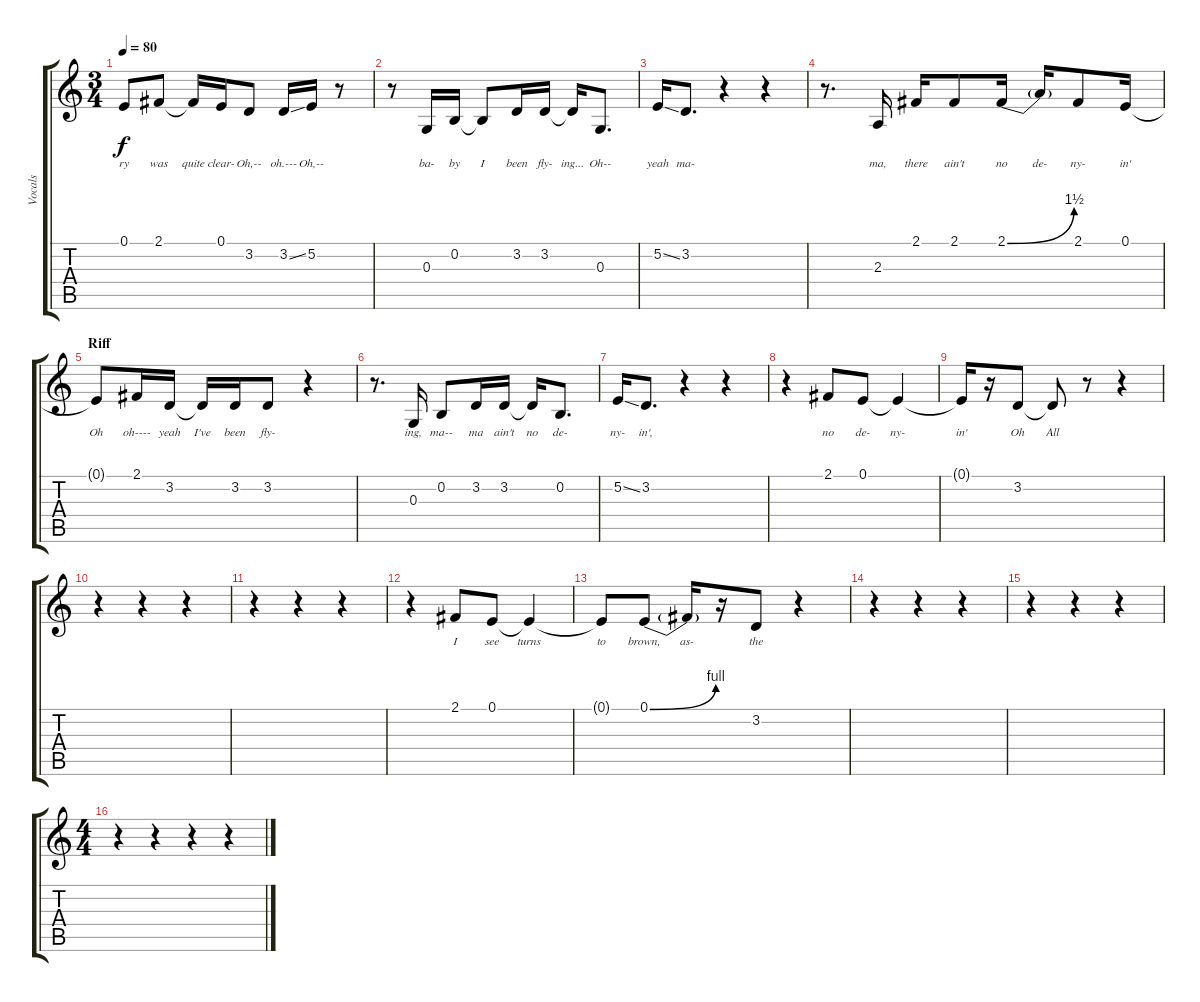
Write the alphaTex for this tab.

\track ("Vocals" "Vocals") {instrument tenorsax}
\staff {score tabs}
\tuning (E4 B3 G3 D3 A2 E2) {hide}
\ts (3 4)
\tempo 80
\clef g2
\ks c
0.1.8{lyrics (0 "ry") lyrics (1 "") lyrics (2 "") lyrics (3 "") lyrics (4 "") dy f} 2.1.8{lyrics (0 "was") lyrics (1 "") lyrics (2 "") lyrics (3 "") lyrics (4 "")} 2.1{t}.16{lyrics (0 "quite") lyrics (1 "") lyrics (2 "") lyrics (3 "") lyrics (4 "")} 0.1.16{lyrics (0 "clear-") lyrics (1 "") lyrics (2 "") lyrics (3 "") lyrics (4 "")} 3.2.8{lyrics (0 "Oh,--") lyrics (1 "") lyrics (2 "") lyrics (3 "") lyrics (4 "")} 3.2{ss}.16{lyrics (0 "oh.---") lyrics (1 "") lyrics (2 "") lyrics (3 "") lyrics (4 "")} 5.2.16{lyrics (0 "Oh,--") lyrics (1 "") lyrics (2 "") lyrics (3 "") lyrics (4 "")} r.8 |
r.8 0.3.16{lyrics (0 "ba-") lyrics (1 "") lyrics (2 "") lyrics (3 "") lyrics (4 "")} 0.2.16{lyrics (0 "by") lyrics (1 "") lyrics (2 "") lyrics (3 "") lyrics (4 "")} 0.2{t}.8{lyrics (0 "I") lyrics (1 "") lyrics (2 "") lyrics (3 "") lyrics (4 "")} 3.2.16{lyrics (0 "been") lyrics (1 "") lyrics (2 "") lyrics (3 "") lyrics (4 "")} 3.2.16{lyrics (0 "fly-") lyrics (1 "") lyrics (2 "") lyrics (3 "") lyrics (4 "")} 3.2{t}.16{lyrics (0 "ing...") lyrics (1 "") lyrics (2 "") lyrics (3 "") lyrics (4 "")} 0.3.8{d lyrics (0 "Oh--") lyrics (1 "") lyrics (2 "") lyrics (3 "") lyrics (4 "")} |
5.2{ss}.16{lyrics (0 "yeah") lyrics (1 "") lyrics (2 "") lyrics (3 "") lyrics (4 "")} 3.2.8{d lyrics (0 "ma-") lyrics (1 "") lyrics (2 "") lyrics (3 "") lyrics (4 "")} r.4 r.4 |
r.8{d} 2.3.16{lyrics (0 "ma,") lyrics (1 "") lyrics (2 "") lyrics (3 "") lyrics (4 "")} 2.1.16{lyrics (0 "there") lyrics (1 "") lyrics (2 "") lyrics (3 "") lyrics (4 "")} 2.1.8{lyrics (0 "ain't") lyrics (1 "") lyrics (2 "") lyrics (3 "") lyrics (4 "")} 2.1{be (bend 0 0 60 6)}.16{lyrics (0 "no") lyrics (1 "") lyrics (2 "") lyrics (3 "") lyrics (4 "")} 2.1{t}.16{lyrics (0 "de-") lyrics (1 "") lyrics (2 "") lyrics (3 "") lyrics (4 "")} 2.1.8{lyrics (0 "ny-") lyrics (1 "") lyrics (2 "") lyrics (3 "") lyrics (4 "")} 0.1.16{lyrics (0 "in'") lyrics (1 "") lyrics (2 "") lyrics (3 "") lyrics (4 "")} |
\section ("" "Riff")
0.1{t}.8{lyrics (0 "Oh") lyrics (1 "") lyrics (2 "") lyrics (3 "") lyrics (4 "")} 2.1.16{lyrics (0 "oh----") lyrics (1 "") lyrics (2 "") lyrics (3 "") lyrics (4 "")} 3.2.16{lyrics (0 "yeah") lyrics (1 "") lyrics (2 "") lyrics (3 "") lyrics (4 "")} 3.2{t}.16{lyrics (0 "I've") lyrics (1 "") lyrics (2 "") lyrics (3 "") lyrics (4 "")} 3.2.16{lyrics (0 "been") lyrics (1 "") lyrics (2 "") lyrics (3 "") lyrics (4 "")} 3.2.8{lyrics (0 "fly-") lyrics (1 "") lyrics (2 "") lyrics (3 "") lyrics (4 "")} r.4 |
r.8{d} 0.3.16{lyrics (0 "ing,") lyrics (1 "") lyrics (2 "") lyrics (3 "") lyrics (4 "")} 0.2.8{lyrics (0 "ma--") lyrics (1 "") lyrics (2 "") lyrics (3 "") lyrics (4 "")} 3.2.16{lyrics (0 "ma") lyrics (1 "") lyrics (2 "") lyrics (3 "") lyrics (4 "")} 3.2.16{lyrics (0 "ain't") lyrics (1 "") lyrics (2 "") lyrics (3 "") lyrics (4 "")} 3.2{t}.16{lyrics (0 "no") lyrics (1 "") lyrics (2 "") lyrics (3 "") lyrics (4 "")} 0.2.8{d lyrics (0 "de-") lyrics (1 "") lyrics (2 "") lyrics (3 "") lyrics (4 "")} |
5.2{ss}.16{lyrics (0 "ny-") lyrics (1 "") lyrics (2 "") lyrics (3 "") lyrics (4 "")} 3.2.8{d lyrics (0 "in',") lyrics (1 "") lyrics (2 "") lyrics (3 "") lyrics (4 "")} r.4 r.4 |
r.4 2.1.8{lyrics (0 "no") lyrics (1 "") lyrics (2 "") lyrics (3 "") lyrics (4 "")} 0.1.8{lyrics (0 "de-") lyrics (1 "") lyrics (2 "") lyrics (3 "") lyrics (4 "")} 0.1{t}.4{lyrics (0 "ny-") lyrics (1 "") lyrics (2 "") lyrics (3 "") lyrics (4 "")} |
0.1{t}.16{lyrics (0 "in'") lyrics (1 "") lyrics (2 "") lyrics (3 "") lyrics (4 "")} r.16 3.2.8{lyrics (0 "Oh") lyrics (1 "") lyrics (2 "") lyrics (3 "") lyrics (4 "")} 3.2{t}.8{lyrics (0 "All") lyrics (1 "") lyrics (2 "") lyrics (3 "") lyrics (4 "")} r.8 r.4 |
r.4 r.4 r.4 |
r.4 r.4 r.4 |
r.4 2.1.8{lyrics (0 "I") lyrics (1 "") lyrics (2 "") lyrics (3 "") lyrics (4 "")} 0.1.8{lyrics (0 "see") lyrics (1 "") lyrics (2 "") lyrics (3 "") lyrics (4 "")} 0.1{t}.4{lyrics (0 "turns") lyrics (1 "") lyrics (2 "") lyrics (3 "") lyrics (4 "")} |
0.1{t}.8{lyrics (0 "to") lyrics (1 "") lyrics (2 "") lyrics (3 "") lyrics (4 "")} 0.1{be (bend 0 0 60 4)}.8{lyrics (0 "brown,") lyrics (1 "") lyrics (2 "") lyrics (3 "") lyrics (4 "")} 0.1{t}.16{lyrics (0 "as-") lyrics (1 "") lyrics (2 "") lyrics (3 "") lyrics (4 "")} r.16 3.2.8{lyrics (0 "the") lyrics (1 "") lyrics (2 "") lyrics (3 "") lyrics (4 "")} r.4 |
r.4 r.4 r.4 |
r.4 r.4 r.4 |
\ts (4 4)
r.4 r.4 r.4 r.4
